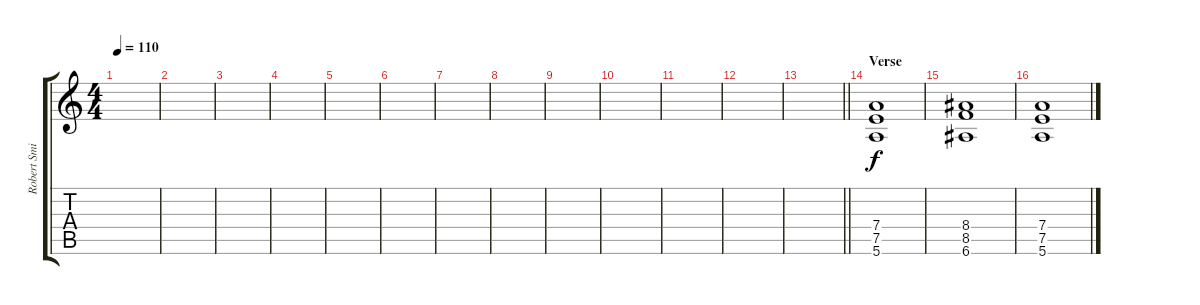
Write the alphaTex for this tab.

\track ("Robert Smith 2" "Robert Smi") {instrument electricguitarclean}
\staff {score tabs}
\tuning (E4 B3 G3 D3 A2 E2) {hide}
\ts (4 4)
\tempo 110
\clef g2
\ks c
|
|
|
|
|
|
|
|
|
|
|
|
\barLineRight lightlight
|
\section ("" "Verse")
(7.4 7.5 5.6).1 |
(8.4 8.5 6.6).1 |
(7.4 7.5 5.6).1
